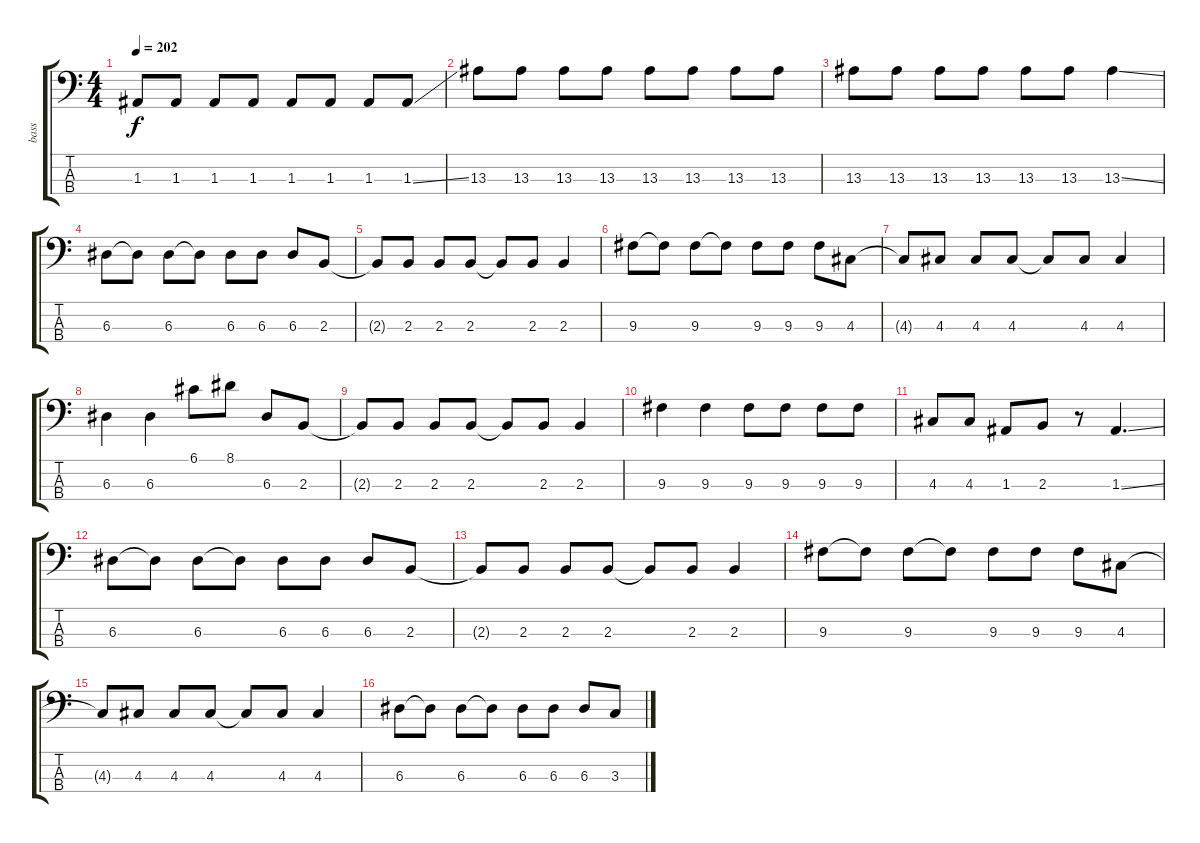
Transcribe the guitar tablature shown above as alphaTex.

\track ("bass" "bass") {instrument electricbasspick}
\staff {score tabs}
\tuning (G2 D2 A1 E1) {hide}
\ts (4 4)
\tempo 202
\clef f4
\ks c
1.3.8{dy f} 1.3.8 1.3.8 1.3.8 1.3.8 1.3.8 1.3.8 1.3{ss}.8 |
13.3.8 13.3.8 13.3.8 13.3.8 13.3.8 13.3.8 13.3.8 13.3.8 |
13.3.8 13.3.8 13.3.8 13.3.8 13.3.8 13.3.8 13.3{ss}.4 |
6.3.8 6.3{t}.8 6.3.8 6.3{t}.8 6.3.8 6.3.8 6.3.8 2.3.8 |
2.3{t}.8 2.3.8 2.3.8 2.3.8 2.3{t}.8 2.3.8 2.3.4 |
9.3.8 9.3{t}.8 9.3.8 9.3{t}.8 9.3.8 9.3.8 9.3.8 4.3.8 |
4.3{t}.8 4.3.8 4.3.8 4.3.8 4.3{t}.8 4.3.8 4.3.4 |
6.3.4 6.3.4 6.1.8 8.1.8 6.3.8 2.3.8 |
2.3{t}.8 2.3.8 2.3.8 2.3.8 2.3{t}.8 2.3.8 2.3.4 |
9.3.4 9.3.4 9.3.8 9.3.8 9.3.8 9.3.8 |
4.3.8 4.3.8 1.3.8 2.3.8 r.8 1.3{ss}.4{d} |
6.3.8 6.3{t}.8 6.3.8 6.3{t}.8 6.3.8 6.3.8 6.3.8 2.3.8 |
2.3{t}.8 2.3.8 2.3.8 2.3.8 2.3{t}.8 2.3.8 2.3.4 |
9.3.8 9.3{t}.8 9.3.8 9.3{t}.8 9.3.8 9.3.8 9.3.8 4.3.8 |
4.3{t}.8 4.3.8 4.3.8 4.3.8 4.3{t}.8 4.3.8 4.3.4 |
6.3.8 6.3{t}.8 6.3.8 6.3{t}.8 6.3.8 6.3.8 6.3.8 3.3.8
